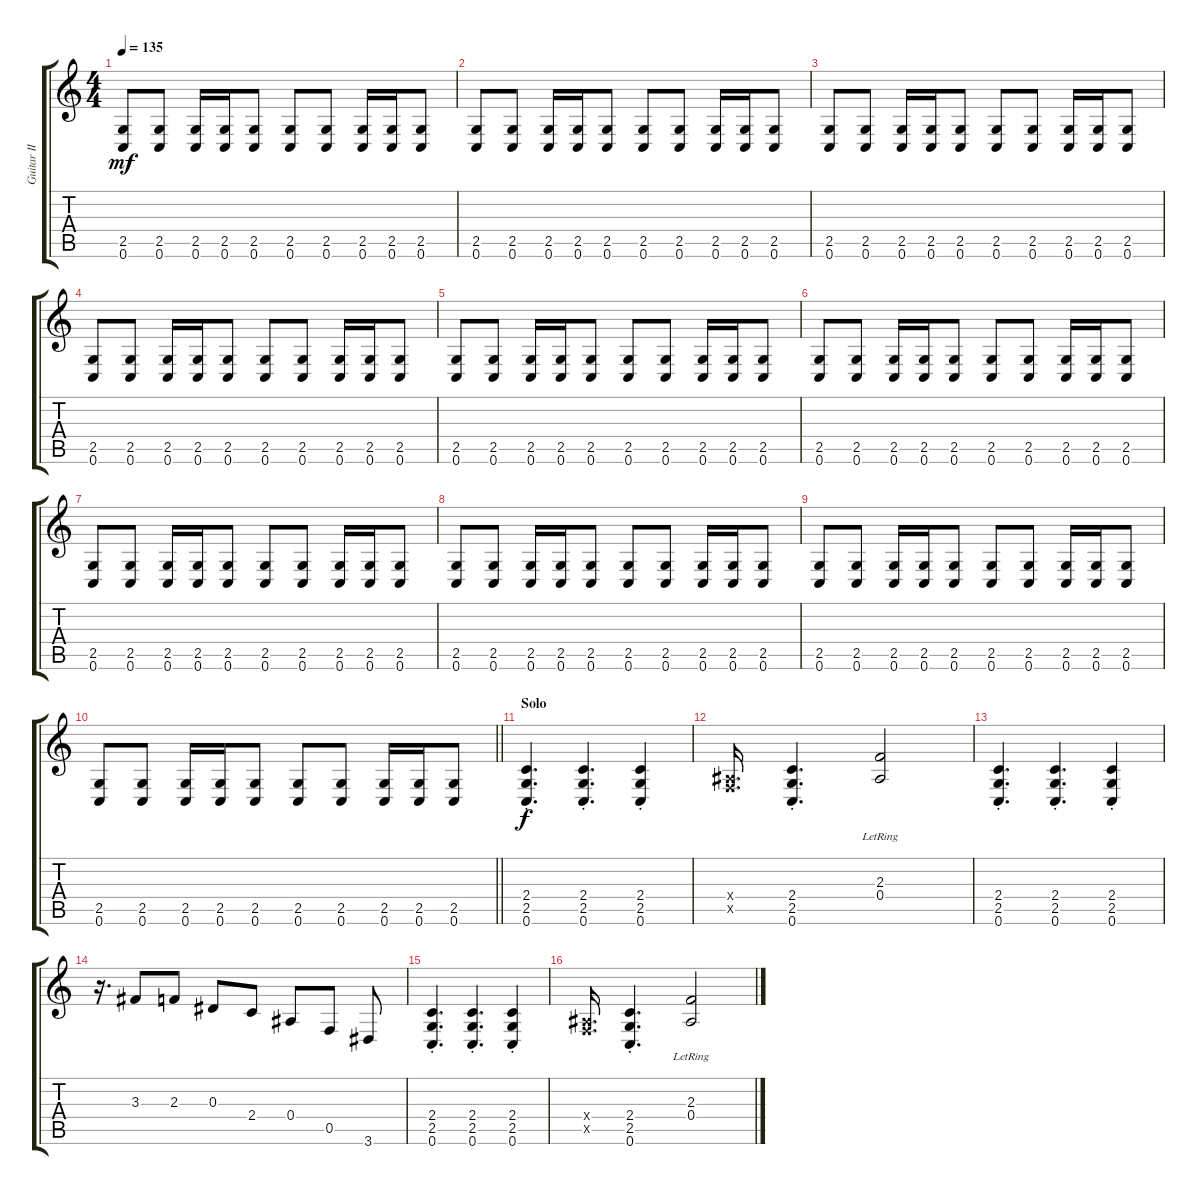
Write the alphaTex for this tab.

\track ("Guitar II" "Guitar II") {instrument distortionguitar}
\staff {score tabs}
\tuning (C4 G3 Eb3 Bb2 F2 C2) {hide}
\ts (4 4)
\tempo 135
\clef g2
\ks c
(2.5 0.6).8{dy mf} (2.5 0.6).8 (2.5 0.6).16 (2.5 0.6).16 (2.5 0.6).8 (2.5 0.6).8 (2.5 0.6).8 (2.5 0.6).16 (2.5 0.6).16 (2.5 0.6).8 |
(2.5 0.6).8 (2.5 0.6).8 (2.5 0.6).16 (2.5 0.6).16 (2.5 0.6).8 (2.5 0.6).8 (2.5 0.6).8 (2.5 0.6).16 (2.5 0.6).16 (2.5 0.6).8 |
(2.5 0.6).8 (2.5 0.6).8 (2.5 0.6).16 (2.5 0.6).16 (2.5 0.6).8 (2.5 0.6).8 (2.5 0.6).8 (2.5 0.6).16 (2.5 0.6).16 (2.5 0.6).8 |
(2.5 0.6).8 (2.5 0.6).8 (2.5 0.6).16 (2.5 0.6).16 (2.5 0.6).8 (2.5 0.6).8 (2.5 0.6).8 (2.5 0.6).16 (2.5 0.6).16 (2.5 0.6).8 |
(2.5 0.6).8 (2.5 0.6).8 (2.5 0.6).16 (2.5 0.6).16 (2.5 0.6).8 (2.5 0.6).8 (2.5 0.6).8 (2.5 0.6).16 (2.5 0.6).16 (2.5 0.6).8 |
(2.5 0.6).8 (2.5 0.6).8 (2.5 0.6).16 (2.5 0.6).16 (2.5 0.6).8 (2.5 0.6).8 (2.5 0.6).8 (2.5 0.6).16 (2.5 0.6).16 (2.5 0.6).8 |
(2.5 0.6).8 (2.5 0.6).8 (2.5 0.6).16 (2.5 0.6).16 (2.5 0.6).8 (2.5 0.6).8 (2.5 0.6).8 (2.5 0.6).16 (2.5 0.6).16 (2.5 0.6).8 |
(2.5 0.6).8 (2.5 0.6).8 (2.5 0.6).16 (2.5 0.6).16 (2.5 0.6).8 (2.5 0.6).8 (2.5 0.6).8 (2.5 0.6).16 (2.5 0.6).16 (2.5 0.6).8 |
(2.5 0.6).8 (2.5 0.6).8 (2.5 0.6).16 (2.5 0.6).16 (2.5 0.6).8 (2.5 0.6).8 (2.5 0.6).8 (2.5 0.6).16 (2.5 0.6).16 (2.5 0.6).8 |
\barLineRight lightlight
(2.5 0.6).8 (2.5 0.6).8 (2.5 0.6).16 (2.5 0.6).16 (2.5 0.6).8 (2.5 0.6).8 (2.5 0.6).8 (2.5 0.6).16 (2.5 0.6).16 (2.5 0.6).8 |
\section ("" "Solo")
(2.4{st} 2.5{st} 0.6{st}).4{d dy f} (2.4{st} 2.5{st} 0.6{st}).4{d} (2.4{st} 2.5{st} 0.6{st}).4 |
(0.4{x} 0.5{x}).16{d} (2.4{st} 2.5{st} 0.6{st}).4{d} (2.3 0.4{lr}).2 |
(2.4{st} 2.5{st} 0.6{st}).4{d} (2.4{st} 2.5{st} 0.6{st}).4{d} (2.4{st} 2.5{st} 0.6{st}).4 |
r.16{d} 3.3.8 2.3.8 0.3.8 2.4.8 0.4.8 0.5.8 3.6.8 |
(2.4{st} 2.5{st} 0.6{st}).4{d} (2.4{st} 2.5{st} 0.6{st}).4{d} (2.4{st} 2.5{st} 0.6{st}).4 |
(0.4{x} 0.5{x}).16{d} (2.4{st} 2.5{st} 0.6{st}).4{d} (2.3 0.4{lr}).2
